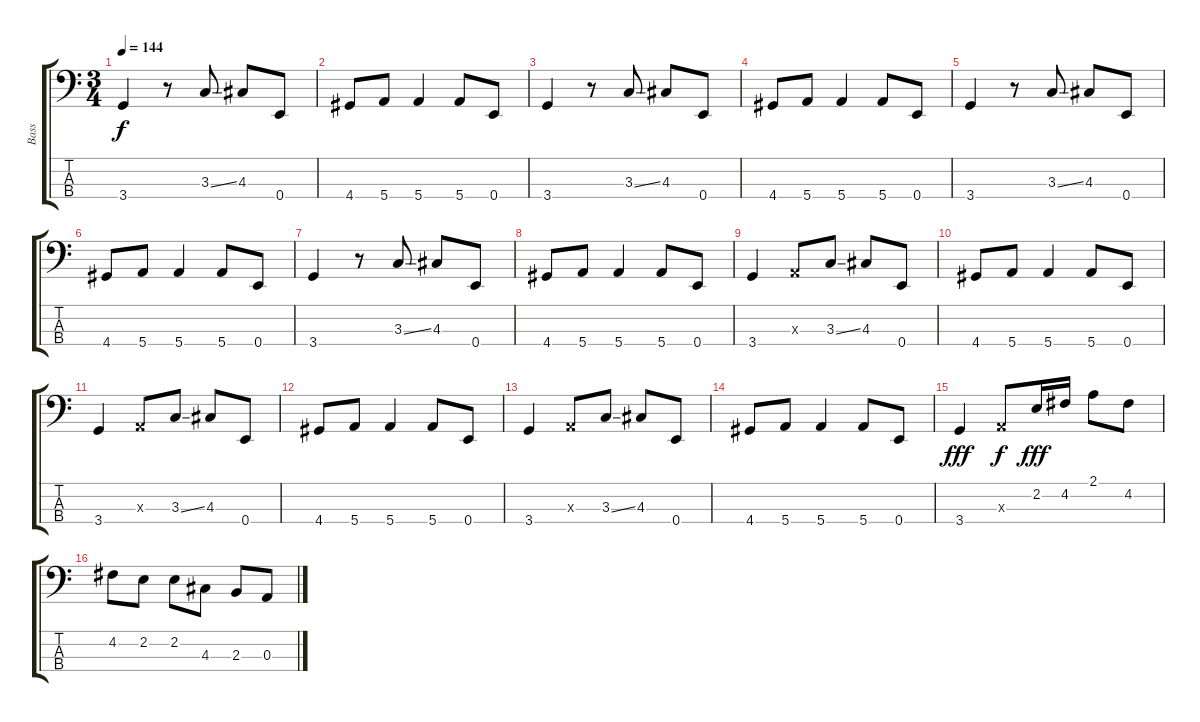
\track ("Bass" "Bass") {instrument electricbasspick}
\staff {score tabs}
\tuning (G2 D2 A1 E1) {hide}
\ts (3 4)
\tempo 144
\clef f4
\ks c
3.4.4{dy f} r.8 3.3{ss}.8 4.3.8 0.4.8 |
4.4.8 5.4.8 5.4.4 5.4.8 0.4.8 |
3.4.4 r.8 3.3{ss}.8 4.3.8 0.4.8 |
4.4.8 5.4.8 5.4.4 5.4.8 0.4.8 |
3.4.4 r.8 3.3{ss}.8 4.3.8 0.4.8 |
4.4.8 5.4.8 5.4.4 5.4.8 0.4.8 |
3.4.4 r.8 3.3{ss}.8 4.3.8 0.4.8 |
4.4.8 5.4.8 5.4.4 5.4.8 0.4.8 |
3.4.4 0.3{x}.8 3.3{ss}.8 4.3.8 0.4.8 |
4.4.8 5.4.8 5.4.4 5.4.8 0.4.8 |
3.4.4 0.3{x}.8 3.3{ss}.8 4.3.8 0.4.8 |
4.4.8 5.4.8 5.4.4 5.4.8 0.4.8 |
3.4.4 0.3{x}.8 3.3{ss}.8 4.3.8 0.4.8 |
4.4.8 5.4.8 5.4.4 5.4.8 0.4.8 |
3.4.4{dy fff} 0.3{x}.8{dy f} 2.2.16{dy fff} 4.2.16 2.1.8 4.2.8 |
4.2.8 2.2.8 2.2.8 4.3.8 2.3.8 0.3.8
